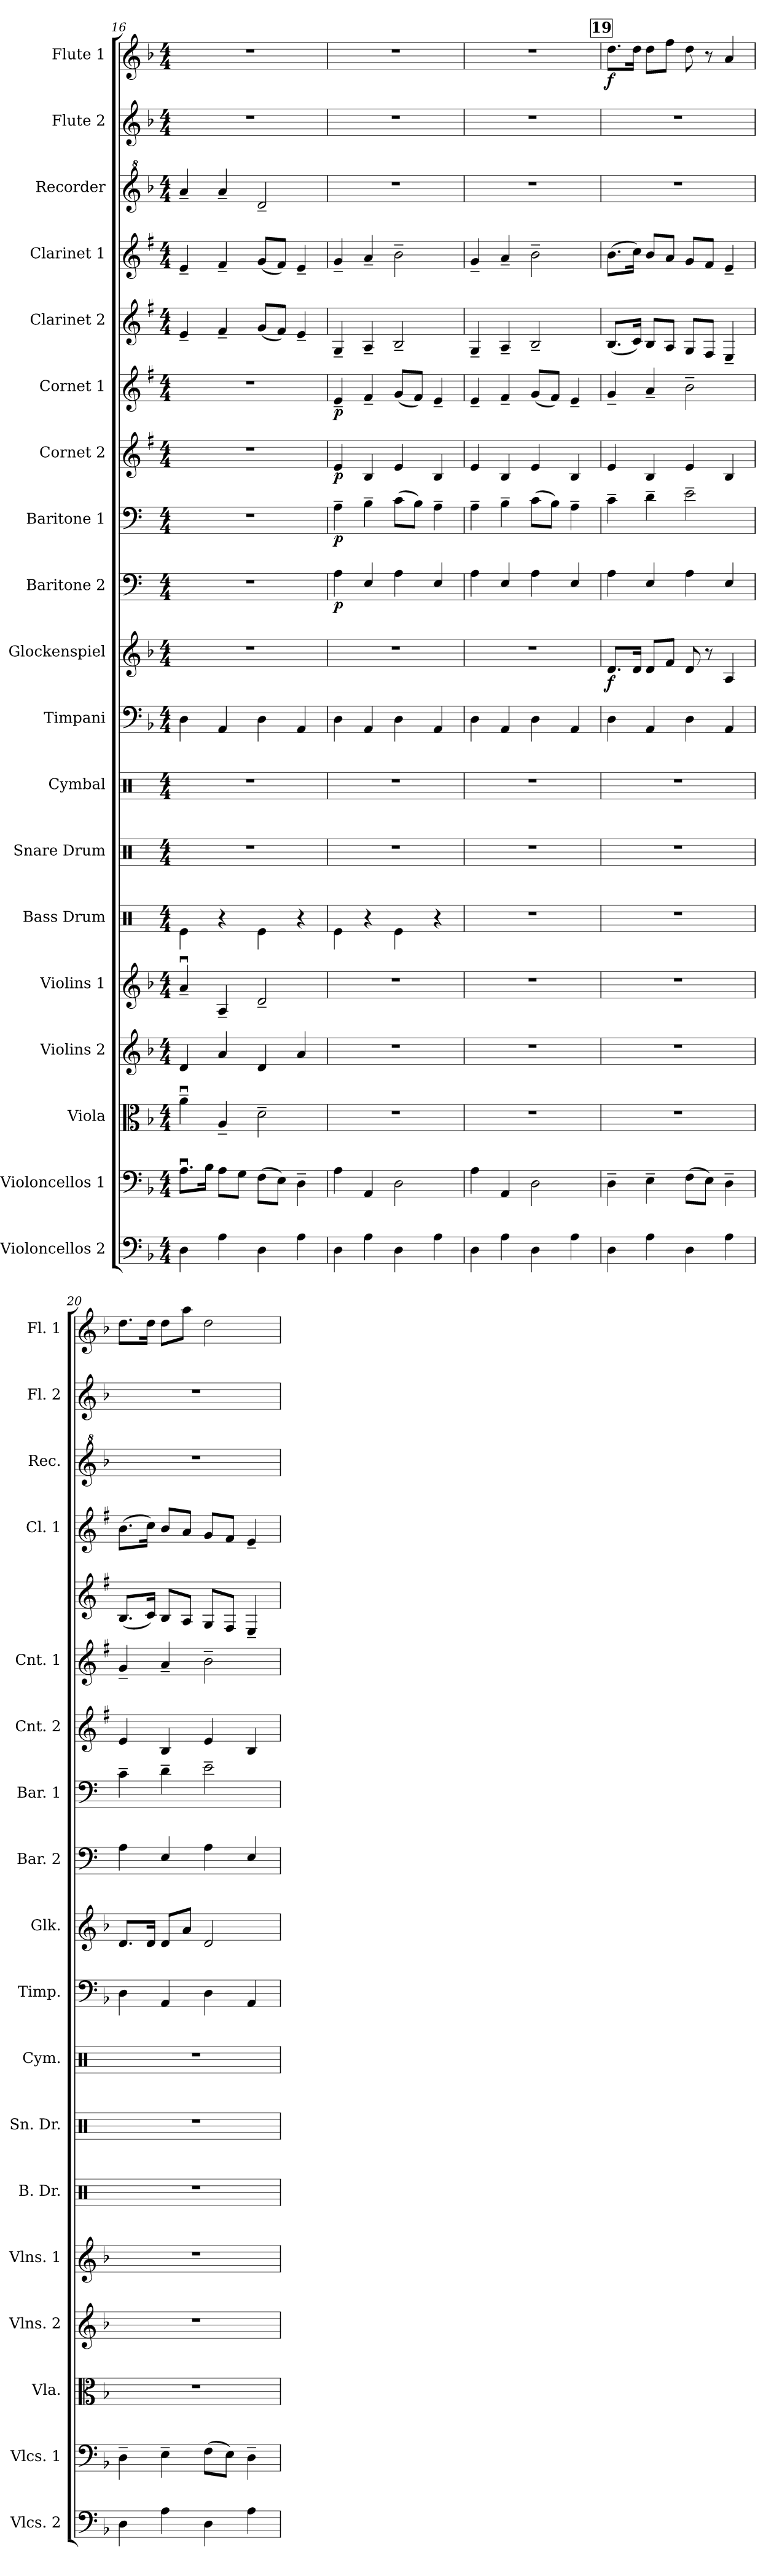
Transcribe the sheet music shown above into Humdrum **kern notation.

**kern	**kern	**kern	**kern	**kern	**kern	**kern	**kern	**kern	**kern	**dynam	**kern	**dynam	**kern	**dynam	**kern	**dynam	**kern	**dynam	**kern	**kern	**kern	**kern	**kern	**dynam
*part19	*part18	*part17	*part16	*part15	*part14	*part13	*part12	*part11	*part10	*part10	*part9	*part9	*part8	*part8	*part7	*part7	*part6	*part6	*part5	*part4	*part3	*part2	*part1	*part1
*staff19	*staff18	*staff17	*staff16	*staff15	*staff14	*staff13	*staff12	*staff11	*staff10	*staff10	*staff9	*staff9	*staff8	*staff8	*staff7	*staff7	*staff6	*staff6	*staff5	*staff4	*staff3	*staff2	*staff1	*staff1
*I"Violoncellos 2	*I"Violoncellos 1	*I"Viola	*I"Violins 2	*I"Violins 1	*I"Bass Drum	*I"Snare Drum	*I"Cymbal	*I"Timpani	*I"Glockenspiel	*	*I"Baritone 2	*	*I"Baritone 1	*	*I"Cornet 2	*	*I"Cornet 1	*	*I"Clarinet 2	*I"Clarinet 1	*I"Recorder	*I"Flute 2	*I"Flute 1	*
*I'Vlcs. 2	*I'Vlcs. 1	*I'Vla.	*I'Vlns. 2	*I'Vlns. 1	*I'B. Dr.	*I'Sn. Dr.	*I'Cym.	*I'Timp.	*I'Glk.	*	*I'Bar. 2	*	*I'Bar. 1	*	*I'Cnt. 2	*	*I'Cnt. 1	*	*	*I'Cl. 1	*I'Rec.	*I'Fl. 2	*I'Fl. 1	*
*clefF4	*clefF4	*clefC3	*clefG2	*clefG2	*clefX	*clefX	*clefX	*clefF4	*clefG2	*	*clefF4	*	*clefF4	*	*clefG2	*	*clefG2	*	*clefG2	*clefG2	*clefG^2	*clefG2	*clefG2	*
*	*	*	*	*	*	*	*	*	*ITrd-14c-24	*	*ITrd4c7	*	*ITrd4c7	*	*ITrd1c2	*	*ITrd1c2	*	*ITrd1c2	*ITrd1c2	*	*	*	*
*k[b-]	*k[b-]	*k[b-]	*k[b-]	*k[b-]	*k[]	*k[]	*k[]	*k[b-]	*k[b-]	*	*k[b-]	*	*k[b-]	*	*k[b-]	*	*k[b-]	*	*k[b-]	*k[b-]	*k[b-]	*k[b-]	*k[b-]	*
*M4/4	*M4/4	*M4/4	*M4/4	*M4/4	*M4/4	*M4/4	*M4/4	*M4/4	*M4/4	*	*M4/4	*	*M4/4	*	*M4/4	*	*M4/4	*	*M4/4	*M4/4	*M4/4	*M4/4	*M4/4	*
=16	=16	=16	=16	=16	=16	=16	=16	=16	=16	=16	=16	=16	=16	=16	=16	=16	=16	=16	=16	=16	=16	=16	=16	=16
4D\	8.Au\L	4au~\	4d/	4au~/	4Re\	1r	1r	4D\	1r	.	1r	.	1r	.	1r	.	1r	.	4d~/	4d~/	4aa~/	1r	1r	.
.	16B-\Jk	.	.	.	.	.	.	.	.	.	.	.	.	.	.	.	.	.	.	.	.	.	.	.
4A\	8A\L	4A~/	4a/	4A~/	4r	.	.	4AA/	.	.	.	.	.	.	.	.	.	.	4e~/	4e~/	4aa~/	.	.	.
.	8G\J	.	.	.	.	.	.	.	.	.	.	.	.	.	.	.	.	.	.	.	.	.	.	.
4D\	(8F\L	2d~\	4d/	2d~/	4Re\	.	.	4D\	.	.	.	.	.	.	.	.	.	.	(8f/L	(8f/L	2dd~/	.	.	.
.	8E\J)	.	.	.	.	.	.	.	.	.	.	.	.	.	.	.	.	.	8e/J)	8e/J)	.	.	.	.
4A\	4D~\	.	4a/	.	4r	.	.	4AA/	.	.	.	.	.	.	.	.	.	.	4d~/	4d~/	.	.	.	.
=17	=17	=17	=17	=17	=17	=17	=17	=17	=17	=17	=17	=17	=17	=17	=17	=17	=17	=17	=17	=17	=17	=17	=17	=17
!	!	!	!	!	!	!	!	!	!	!	!	!LO:DY:b	!	!LO:DY:b	!	!LO:DY:b	!	!LO:DY:b	!	!	!	!	!	!
4D\	4A\	1r	1r	1r	4Re\	1r	1r	4D\	1r	.	4D\	p	4D~\	p	4d/	p	4d~/	p	4F~/	4f~/	1r	1r	1r	.
4A\	4AA/	.	.	.	4r	.	.	4AA/	.	.	4AA/	.	4E~\	.	4A/	.	4e~/	.	4G~/	4g~/	.	.	.	.
4D\	2D\	.	.	.	4Re\	.	.	4D\	.	.	4D\	.	(8F\L	.	4d/	.	(8f/L	.	2A~/	2a~\	.	.	.	.
.	.	.	.	.	.	.	.	.	.	.	.	.	8E\J)	.	.	.	8e/J)	.	.	.	.	.	.	.
4A\	.	.	.	.	4r	.	.	4AA/	.	.	4AA/	.	4D~\	.	4A/	.	4d~/	.	.	.	.	.	.	.
!!LO:PB:g=z
=18	=18	=18	=18	=18	=18	=18	=18	=18	=18	=18	=18	=18	=18	=18	=18	=18	=18	=18	=18	=18	=18	=18	=18	=18
4D\	4A\	1r	1r	1r	1r	1r	1r	4D\	1r	.	4D\	.	4D~\	.	4d/	.	4d~/	.	4F~/	4f~/	1r	1r	1r	.
4A\	4AA/	.	.	.	.	.	.	4AA/	.	.	4AA/	.	4E~\	.	4A/	.	4e~/	.	4G~/	4g~/	.	.	.	.
4D\	2D\	.	.	.	.	.	.	4D\	.	.	4D\	.	(8F\L	.	4d/	.	(8f/L	.	2A~/	2a~\	.	.	.	.
.	.	.	.	.	.	.	.	.	.	.	.	.	8E\J)	.	.	.	8e/J)	.	.	.	.	.	.	.
4A\	.	.	.	.	.	.	.	4AA/	.	.	4AA/	.	4D~\	.	4A/	.	4d~/	.	.	.	.	.	.	.
!!LO:REH:place=s1:a:B:fs=14:t=19
=19	=19	=19	=19	=19	=19	=19	=19	=19	=19	=19	=19	=19	=19	=19	=19	=19	=19	=19	=19	=19	=19	=19	=19	=19
!	!	!	!	!	!	!	!	!	!	!LO:DY:b	!	!	!	!	!	!	!	!	!	!	!	!	!	!LO:DY:b
4D\	4D~\	1r	1r	1r	1r	1r	1r	4D\	8.ddd/L	f	4D\	.	4F~\	.	4d/	.	4f~/	.	(8.A/L	(8.a\L	1r	1r	8.dd\L	f
.	.	.	.	.	.	.	.	.	16ddd/Jk	.	.	.	.	.	.	.	.	.	16B-/Jk)	16b-\Jk)	.	.	16dd\Jk	.
4A\	4E~\	.	.	.	.	.	.	4AA/	8ddd/L	.	4AA/	.	4G~\	.	4A/	.	4g~/	.	8A/L	8a/L	.	.	8dd\L	.
.	.	.	.	.	.	.	.	.	8fff/J	.	.	.	.	.	.	.	.	.	8G/J	8g/J	.	.	8ff\J	.
4D\	(8F\L	.	.	.	.	.	.	4D\	8ddd/	.	4D\	.	2A~\	.	4d/	.	2a~\	.	8F/L	8f/L	.	.	8dd\	.
.	8E\J)	.	.	.	.	.	.	.	8r	.	.	.	.	.	.	.	.	.	8E/J	8e/J	.	.	8r	.
4A\	4D~\	.	.	.	.	.	.	4AA/	4aa/	.	4AA/	.	.	.	4A/	.	.	.	4D~/	4d~/	.	.	4a/	.
=20	=20	=20	=20	=20	=20	=20	=20	=20	=20	=20	=20	=20	=20	=20	=20	=20	=20	=20	=20	=20	=20	=20	=20	=20
4D\	4D~\	1r	1r	1r	1r	1r	1r	4D\	8.ddd/L	.	4D\	.	4F~\	.	4d/	.	4f~/	.	(8.A/L	(8.a\L	1r	1r	8.dd\L	.
.	.	.	.	.	.	.	.	.	16ddd/Jk	.	.	.	.	.	.	.	.	.	16B-/Jk)	16b-\Jk)	.	.	16dd\Jk	.
4A\	4E~\	.	.	.	.	.	.	4AA/	8ddd/L	.	4AA/	.	4G~\	.	4A/	.	4g~/	.	8A/L	8a/L	.	.	8dd\L	.
.	.	.	.	.	.	.	.	.	8aaa/J	.	.	.	.	.	.	.	.	.	8G/J	8g/J	.	.	8aa\J	.
4D\	(8F\L	.	.	.	.	.	.	4D\	2ddd/	.	4D\	.	2A~\	.	4d/	.	2a~\	.	8F/L	8f/L	.	.	2dd\	.
.	8E\J)	.	.	.	.	.	.	.	.	.	.	.	.	.	.	.	.	.	8E/J	8e/J	.	.	.	.
4A\	4D~\	.	.	.	.	.	.	4AA/	.	.	4AA/	.	.	.	4A/	.	.	.	4D~/	4d~/	.	.	.	.
=	=	=	=	=	=	=	=	=	=	=	=	=	=	=	=	=	=	=	=	=	=	=	=	=
*-	*-	*-	*-	*-	*-	*-	*-	*-	*-	*-	*-	*-	*-	*-	*-	*-	*-	*-	*-	*-	*-	*-	*-	*-
